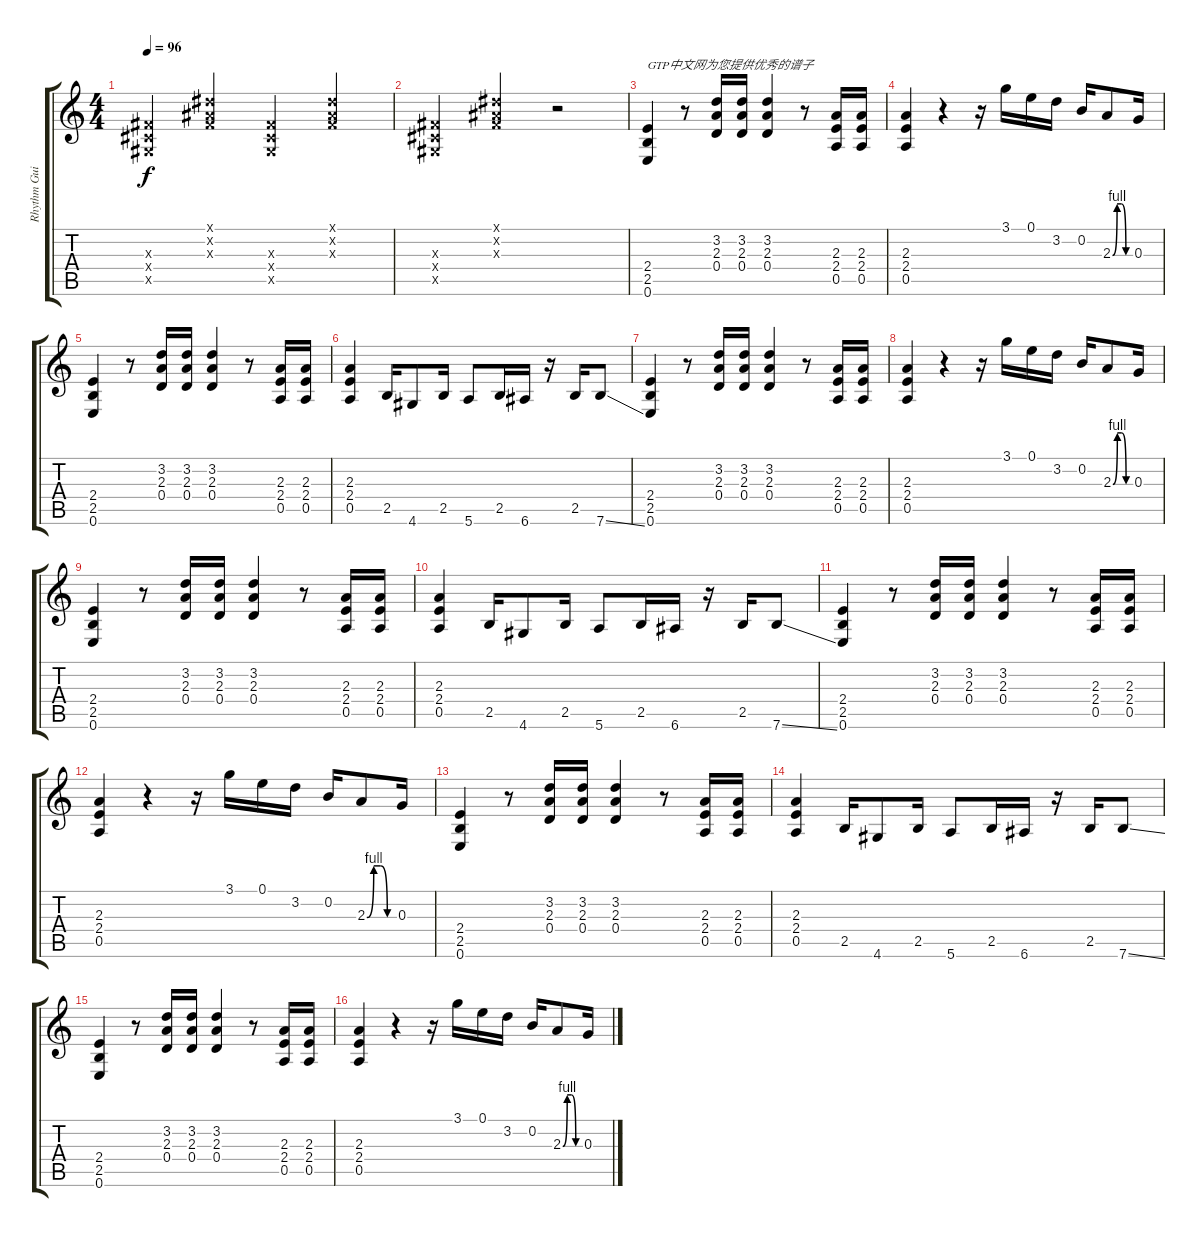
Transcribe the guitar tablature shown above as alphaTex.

\track ("Rhythm Guitar" "Rhythm Gui") {instrument overdrivenguitar}
\staff {score tabs}
\tuning (E4 B3 G3 D3 A2 E2) {hide}
\ts (4 4)
\tempo 96
\clef g2
\ks c
(-1.3{x} -1.4{x} -1.5{x}).4{dy f instrument overdrivenguitar} (-1.1{x} -1.2{x} -1.3{x}).4 (-1.3{x} -1.4{x} -1.5{x}).4 (-1.1{x} -1.2{x} -1.3{x}).4 |
(-1.3{x} -1.4{x} -1.5{x}).4 (-1.1{x} -1.2{x} -1.3{x}).4 r.2 |
(2.4 2.5 0.6).4{txt "GTP中文网为您提供优秀的谱子"} r.8 (3.2 2.3 0.4).16 (3.2 2.3 0.4).16 (3.2 2.3 0.4).4 r.8 (2.3 2.4 0.5).16 (2.3 2.4 0.5).16 |
(2.3 2.4 0.5).4 r.4 r.16 3.1.16 0.1.16 3.2.16 0.2.16 2.3{be (custom 0 0 15 4 30 4 45 0 60 0)}.8 0.3.16 |
(2.4 2.5 0.6).4 r.8 (3.2 2.3 0.4).16 (3.2 2.3 0.4).16 (3.2 2.3 0.4).4 r.8 (2.3 2.4 0.5).16 (2.3 2.4 0.5).16 |
(2.3 2.4 0.5).4 2.5.16 4.6.8 2.5.16 5.6.8 2.5.16 6.6.16 r.16 2.5.16 7.6{ss}.8 |
(2.4 2.5 0.6).4 r.8 (3.2 2.3 0.4).16 (3.2 2.3 0.4).16 (3.2 2.3 0.4).4 r.8 (2.3 2.4 0.5).16 (2.3 2.4 0.5).16 |
(2.3 2.4 0.5).4 r.4 r.16 3.1.16 0.1.16 3.2.16 0.2.16 2.3{be (custom 0 0 15 4 30 4 45 0 60 0)}.8 0.3.16 |
(2.4 2.5 0.6).4 r.8 (3.2 2.3 0.4).16 (3.2 2.3 0.4).16 (3.2 2.3 0.4).4 r.8 (2.3 2.4 0.5).16 (2.3 2.4 0.5).16 |
(2.3 2.4 0.5).4 2.5.16 4.6.8 2.5.16 5.6.8 2.5.16 6.6.16 r.16 2.5.16 7.6{ss}.8 |
(2.4 2.5 0.6).4 r.8 (3.2 2.3 0.4).16 (3.2 2.3 0.4).16 (3.2 2.3 0.4).4 r.8 (2.3 2.4 0.5).16 (2.3 2.4 0.5).16 |
(2.3 2.4 0.5).4 r.4 r.16 3.1.16 0.1.16 3.2.16 0.2.16 2.3{be (custom 0 0 15 4 30 4 45 0 60 0)}.8 0.3.16 |
(2.4 2.5 0.6).4 r.8 (3.2 2.3 0.4).16 (3.2 2.3 0.4).16 (3.2 2.3 0.4).4 r.8 (2.3 2.4 0.5).16 (2.3 2.4 0.5).16 |
(2.3 2.4 0.5).4 2.5.16 4.6.8 2.5.16 5.6.8 2.5.16 6.6.16 r.16 2.5.16 7.6{ss}.8 |
(2.4 2.5 0.6).4 r.8 (3.2 2.3 0.4).16 (3.2 2.3 0.4).16 (3.2 2.3 0.4).4 r.8 (2.3 2.4 0.5).16 (2.3 2.4 0.5).16 |
(2.3 2.4 0.5).4 r.4 r.16 3.1.16 0.1.16 3.2.16 0.2.16 2.3{be (custom 0 0 15 4 30 4 45 0 60 0)}.8 0.3.16
